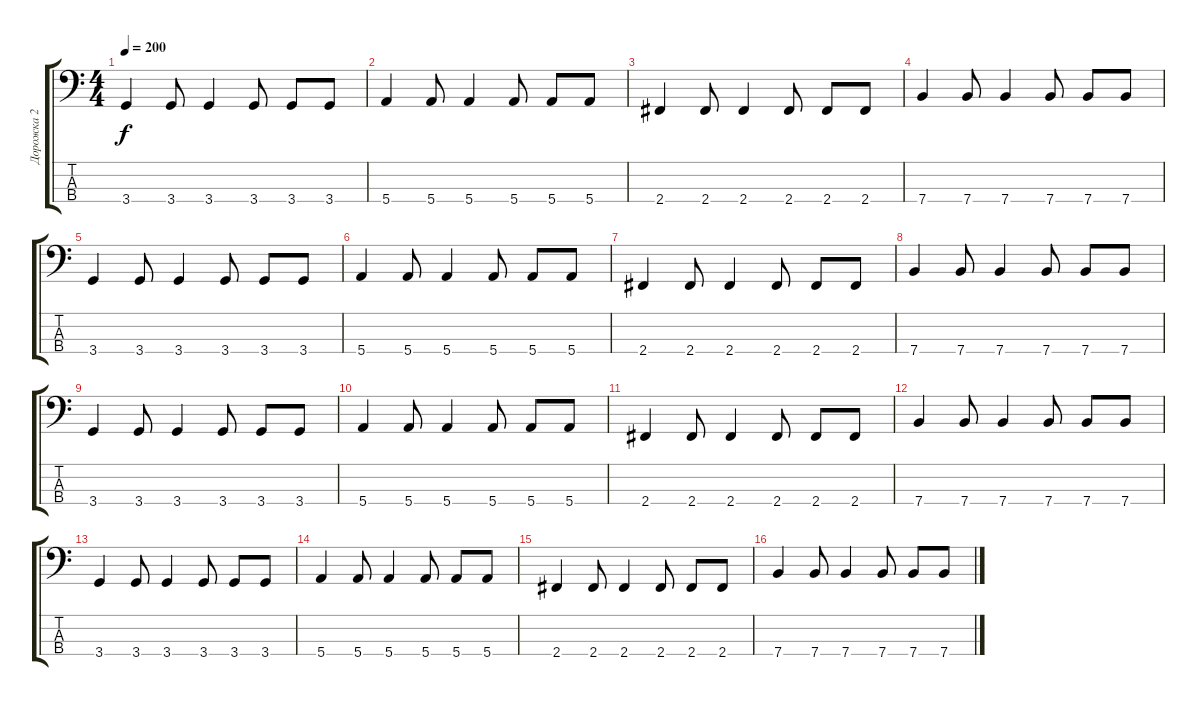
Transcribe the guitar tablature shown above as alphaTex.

\track ("Дорожка 2" "Дорожка 2") {instrument electricbassfinger}
\staff {score tabs}
\tuning (G2 D2 A1 E1) {hide}
\ts (4 4)
\tempo 200
\clef f4
\ks c
3.4.4{dy f} 3.4.8 3.4.4 3.4.8 3.4.8 3.4.8 |
5.4.4 5.4.8 5.4.4 5.4.8 5.4.8 5.4.8 |
2.4.4 2.4.8 2.4.4 2.4.8 2.4.8 2.4.8 |
7.4.4 7.4.8 7.4.4 7.4.8 7.4.8 7.4.8 |
3.4.4 3.4.8 3.4.4 3.4.8 3.4.8 3.4.8 |
5.4.4 5.4.8 5.4.4 5.4.8 5.4.8 5.4.8 |
2.4.4 2.4.8 2.4.4 2.4.8 2.4.8 2.4.8 |
7.4.4 7.4.8 7.4.4 7.4.8 7.4.8 7.4.8 |
3.4.4 3.4.8 3.4.4 3.4.8 3.4.8 3.4.8 |
5.4.4 5.4.8 5.4.4 5.4.8 5.4.8 5.4.8 |
2.4.4 2.4.8 2.4.4 2.4.8 2.4.8 2.4.8 |
7.4.4 7.4.8 7.4.4 7.4.8 7.4.8 7.4.8 |
3.4.4 3.4.8 3.4.4 3.4.8 3.4.8 3.4.8 |
5.4.4 5.4.8 5.4.4 5.4.8 5.4.8 5.4.8 |
2.4.4 2.4.8 2.4.4 2.4.8 2.4.8 2.4.8 |
7.4.4 7.4.8 7.4.4 7.4.8 7.4.8 7.4.8
